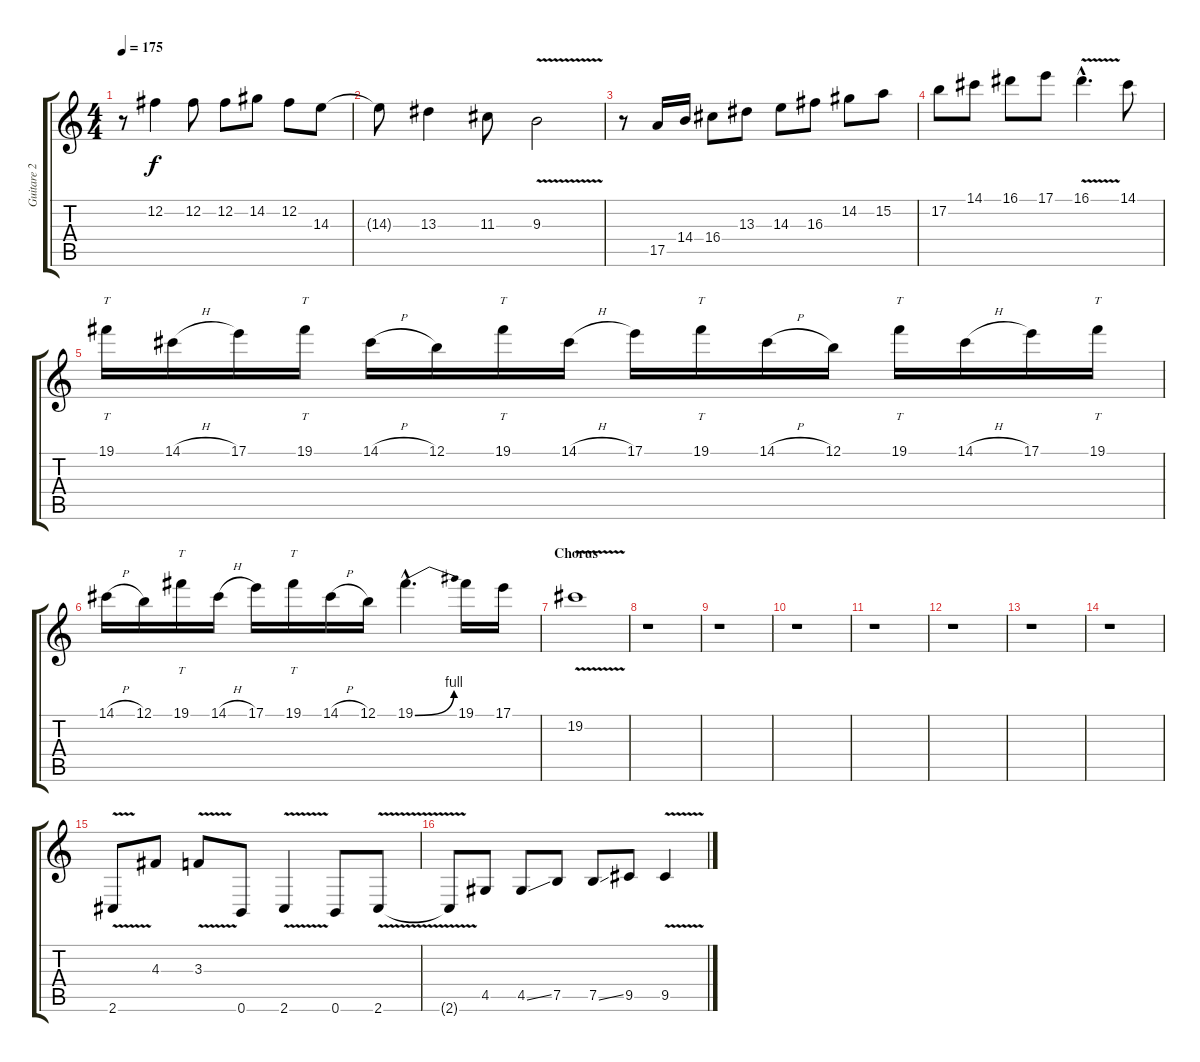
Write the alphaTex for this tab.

\track ("Guitare 2" "Guitare 2") {instrument distortionguitar}
\staff {score tabs}
\tuning (B3 Gb3 D3 A2 E2 B1) {hide}
\ts (4 4)
\tempo 175
\clef g2
\ks c
r.8{dy f} 12.2.4 12.2.8 12.2.8 14.2.8 12.2.8 14.3.8 |
14.3{t}.8 13.3.4 11.3.8 9.3{v}.2 |
r.8 17.5.16 14.4.16 16.4.8 13.3.8 14.3.8 16.3.8 14.2.8 15.2.8 |
17.2.8 14.1.8 16.1.8 17.1.8 16.1{v hac}.4{d} 14.1.8 |
19.1.16{tt} 14.1{h}.16 17.1.16 19.1.16{tt} 14.1{h}.16 12.1.16 19.1.16{tt} 14.1{h}.16 17.1.16 19.1.16{tt} 14.1{h}.16 12.1.16 19.1.16{tt} 14.1{h}.16 17.1.16 19.1.16{tt} |
14.1{h}.16 12.1.16 19.1.16{tt} 14.1{h}.16 17.1.16 19.1.16{tt} 14.1{h}.16 12.1.16 19.1{be (bend 0 0 60 4) hac}.4{d} 19.1.16 17.1.16 |
\section ("" "Chorus")
19.2{v}.1 |
r.1 |
r.1 |
r.1 |
r.1 |
r.1 |
r.1 |
r.1 |
2.6{v}.8 4.3.8 3.3{v}.8 0.6.8 2.6{v}.4 0.6.8 2.6{v}.8 |
2.6{t}.8 4.5.8 4.5{ss}.8 7.5.8 7.5{ss}.8 9.5.8 9.5{v}.4
